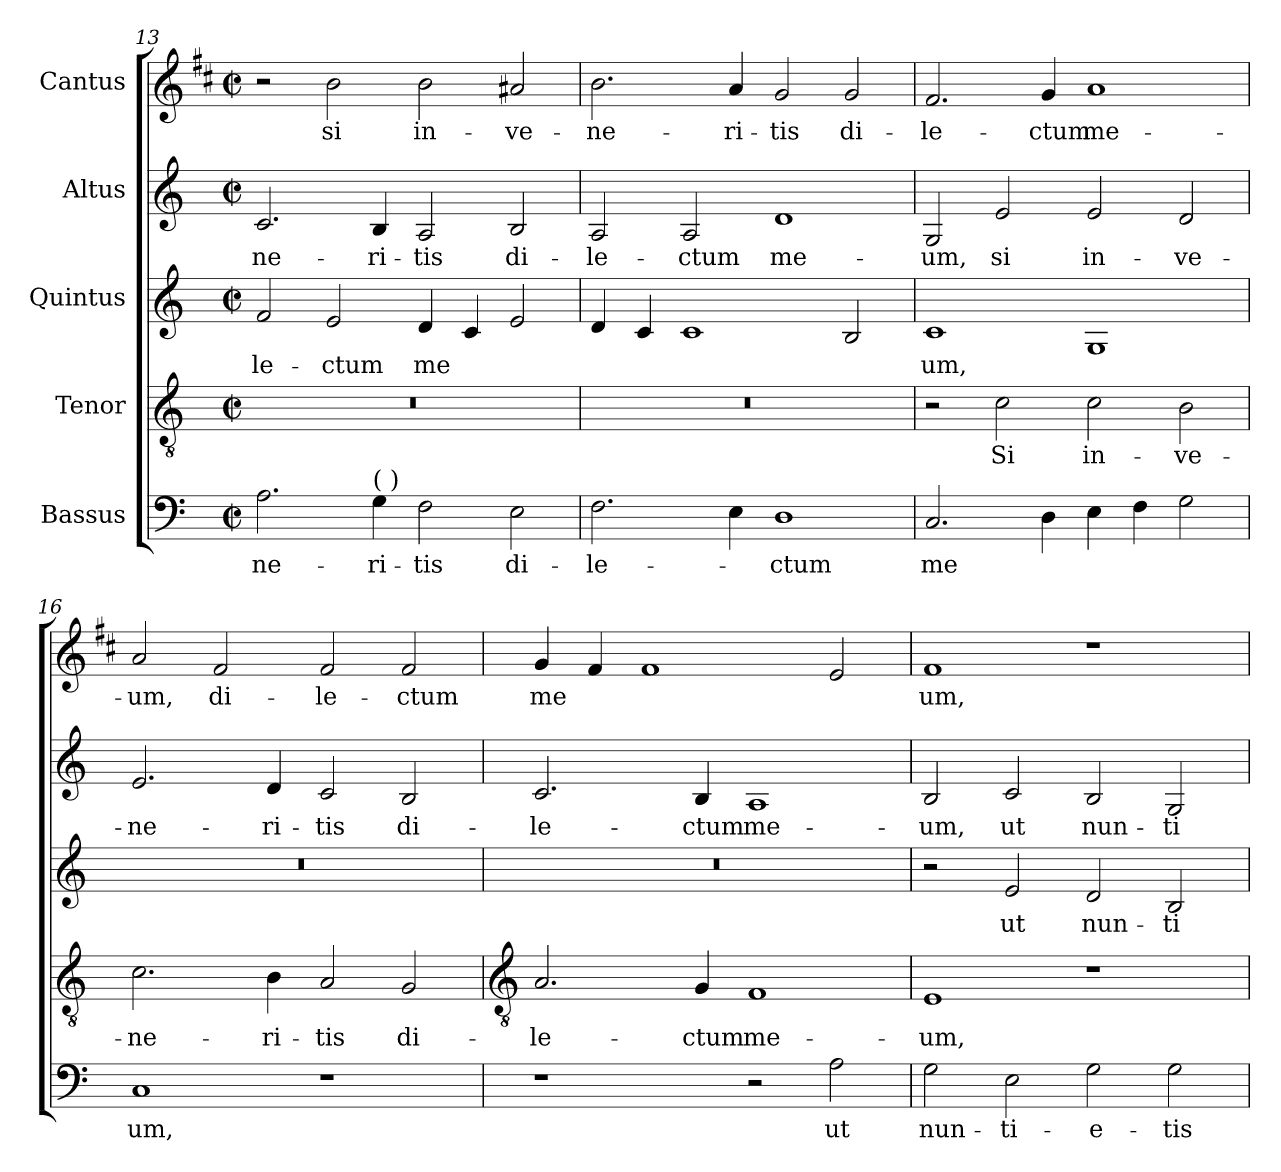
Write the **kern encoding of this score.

**kern	**text	**kern	**text	**kern	**text	**kern	**text	**kern	**text
*part5	*part5	*part4	*part4	*part3	*part3	*part2	*part2	*part1	*part1
*staff5	*staff5	*staff4	*staff4	*staff3	*staff3	*staff2	*staff2	*staff1	*staff1
*I"Bassus	*	*I"Tenor	*	*I"Quintus	*	*I"Altus	*	*I"Cantus	*
*clefF4	*	*clefGv2	*	*clefG2	*	*clefG2	*	*clefG2	*
*	*	*	*	*	*	*	*	*ITrd1c2	*
*k[]	*	*k[]	*	*k[]	*	*k[]	*	*k[]	*
*C:	*	*C:	*	*C:	*	*C:	*	*C:	*
*M4/2	*	*M4/2	*	*M4/2	*	*M4/2	*	*M4/2	*
*met(c|)	*	*met(c|)	*	*met(c|)	*	*met(c|)	*	*met(c|)	*
=13	=13	=13	=13	=13	=13	=13	=13	=13	=13
!	!LO:LY:b	!	!	!	!LO:LY:b	!	!LO:LY:b	!	!
2.A	-ne-	0r	.	2f	-le-	2.c	-ne-	2r	.
!	!	!	!	!	!LO:LY:b	!	!	!	!LO:LY:b
.	.	.	.	2e	-ctum	.	.	2a	si
!LO:TX:a:t=(  )	!	!	!	!	!	!	!	!	!
!	!LO:LY:b	!	!	!	!	!	!LO:LY:b	!	!
4G	-ri-	.	.	.	.	4B	-ri-	.	.
!	!LO:LY:b	!	!	!	!LO:LY:b	!	!LO:LY:b	!	!LO:LY:b
2F	-tis	.	.	4d	me	2A	-tis	2a	in-
.	.	.	.	4c	.	.	.	.	.
!	!LO:LY:b	!	!	!	!	!	!LO:LY:b	!	!LO:LY:b
2E	di-	.	.	2e	.	2B	di-	2g#	-ve-
=14	=14	=14	=14	=14	=14	=14	=14	=14	=14
!	!LO:LY:b	!	!	!	!	!	!LO:LY:b	!	!LO:LY:b
2.F	-le-	0r	.	4d	.	2A	-le-	2.a	-ne-
.	.	.	.	4c	.	.	.	.	.
!	!	!	!	!	!	!	!LO:LY:b	!	!
.	.	.	.	1c	.	2A	-ctum	.	.
!	!	!	!	!	!	!	!	!	!LO:LY:b
4E	.	.	.	.	.	.	.	4g	-ri-
!	!LO:LY:b	!	!	!	!	!	!LO:LY:b	!	!LO:LY:b
1D	-ctum	.	.	.	.	1d	me-	2f	-tis
!	!	!	!	!	!	!	!	!	!LO:LY:b
.	.	.	.	2B	.	.	.	2f	di-
=15	=15	=15	=15	=15	=15	=15	=15	=15	=15
!	!LO:LY:b	!	!	!	!LO:LY:b	!	!LO:LY:b	!	!LO:LY:b
2.C	me	2r	.	1c	um,	2G	-um,	2.e	-le-
!	!	!	!LO:LY:b	!	!	!	!LO:LY:b	!	!
.	.	2c	Si	.	.	2e	si	.	.
!	!	!	!	!	!	!	!	!	!LO:LY:b
4D	.	.	.	.	.	.	.	4f	-ctum
!	!	!	!LO:LY:b	!	!	!	!LO:LY:b	!	!LO:LY:b
4E	.	2c	in-	1G	.	2e	in-	1g	me-
4F	.	.	.	.	.	.	.	.	.
!	!	!	!LO:LY:b	!	!	!	!LO:LY:b	!	!
2G	.	2B	-ve-	.	.	2d	-ve-	.	.
=16	=16	=16	=16	=16	=16	=16	=16	=16	=16
!	!LO:LY:b	!	!LO:LY:b	!	!	!	!LO:LY:b	!	!LO:LY:b
1C	um,	2.c	-ne-	0r	.	2.e	-ne-	2g	-um,
!	!	!	!	!	!	!	!	!	!LO:LY:b
.	.	.	.	.	.	.	.	2e	di-
!	!	!	!LO:LY:b	!	!	!	!LO:LY:b	!	!
.	.	4B	-ri-	.	.	4d	-ri-	.	.
!	!	!	!LO:LY:b	!	!	!	!LO:LY:b	!	!LO:LY:b
1r	.	2A	-tis	.	.	2c	-tis	2e	-le-
!	!	!	!LO:LY:b	!	!	!	!LO:LY:b	!	!LO:LY:b
.	.	2G	di-	.	.	2B	di-	2e	-ctum
!!LO:LB:g=z
=17	=17	=17	=17	=17	=17	=17	=17	=17	=17
*	*	*clefGv2	*	*	*	*	*	*	*
!	!	!	!LO:LY:b	!	!	!	!LO:LY:b	!	!LO:LY:b
1r	.	2.A	-le-	0r	.	2.c	-le-	4f	me
.	.	.	.	.	.	.	.	4e	.
.	.	.	.	.	.	.	.	1e	.
!	!	!	!LO:LY:b	!	!	!	!LO:LY:b	!	!
.	.	4G	-ctum	.	.	4B	-ctum	.	.
!	!	!	!LO:LY:b	!	!	!	!LO:LY:b	!	!
2r	.	1F	me-	.	.	1A	me-	.	.
!	!LO:LY:b	!	!	!	!	!	!	!	!
2A	ut	.	.	.	.	.	.	2d	.
=18	=18	=18	=18	=18	=18	=18	=18	=18	=18
!	!LO:LY:b	!	!LO:LY:b	!	!	!	!LO:LY:b	!	!LO:LY:b
2G	nun-	1E	-um,	2r	.	2B	-um,	1e	um,
!	!LO:LY:b	!	!	!	!LO:LY:b	!	!LO:LY:b	!	!
2E	-ti-	.	.	2e	ut	2c	ut	.	.
!	!LO:LY:b	!	!	!	!LO:LY:b	!	!LO:LY:b	!	!
2G	-e-	1r	.	2d	nun-	2B	nun-	1r	.
!	!LO:LY:b	!	!	!	!LO:LY:b	!	!LO:LY:b	!	!
2G	-tis	.	.	2B	-ti-	2G	-ti-	.	.
=	=	=	=	=	=	=	=	=	=
*-	*-	*-	*-	*-	*-	*-	*-	*-	*-
